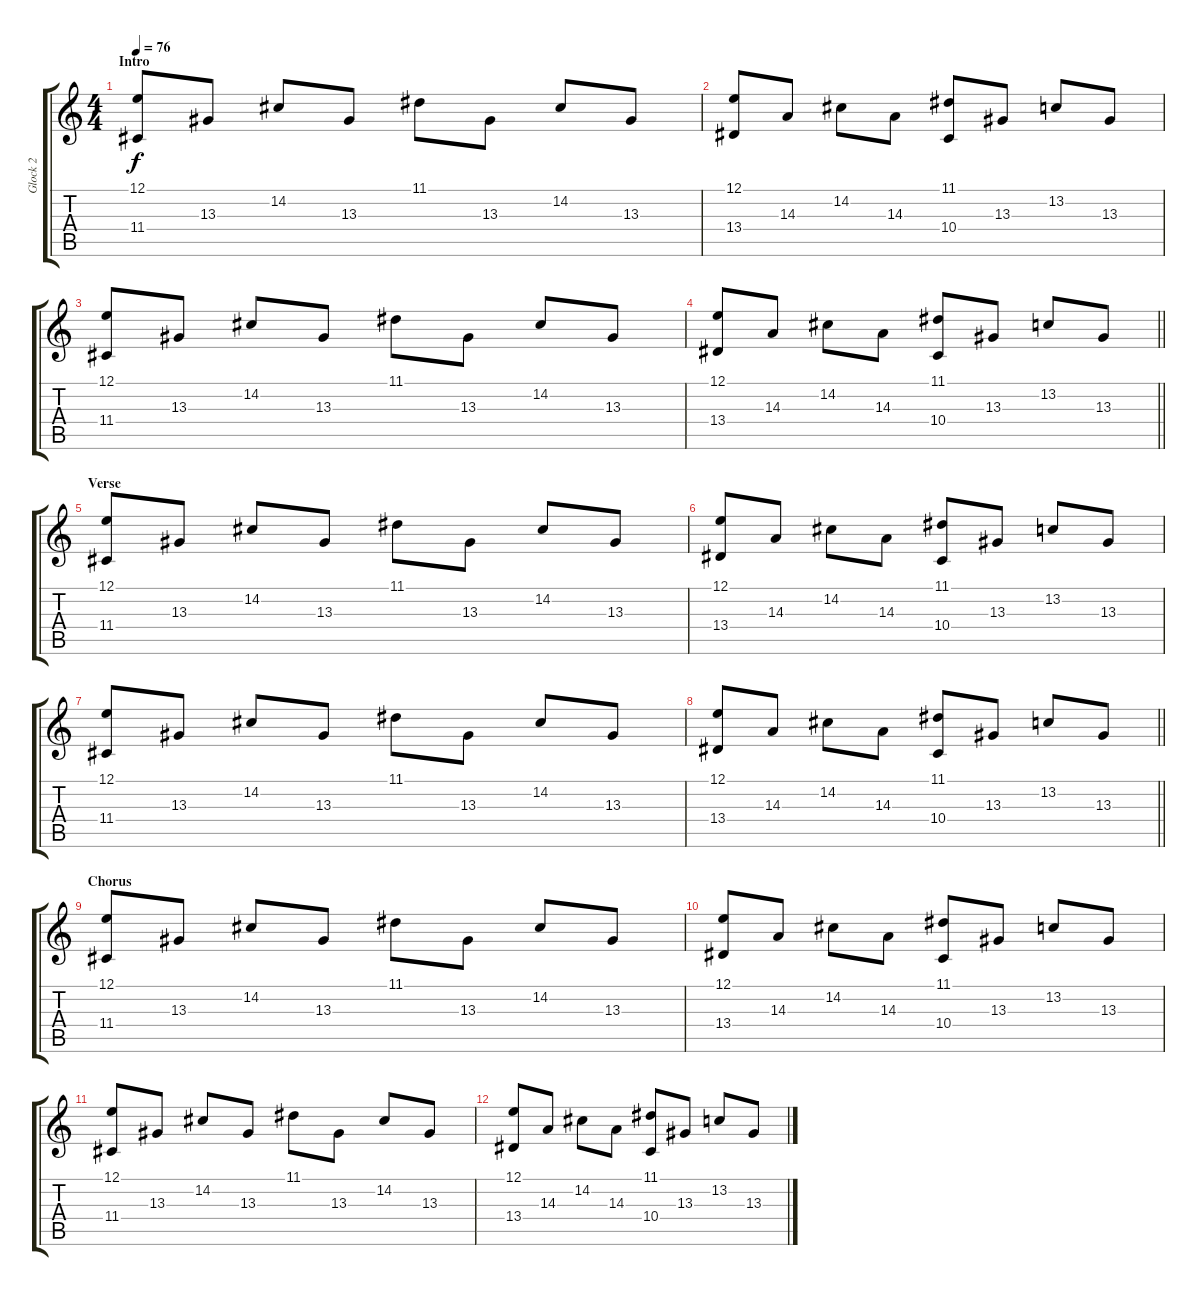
\track ("Glock 2" "Glock 2") {instrument vibraphone}
\staff {score tabs}
\tuning (E4 B3 G3 D3 A2 E2) {hide}
\ts (4 4)
\section ("" "Intro")
\tempo 76
\clef g2
\ks c
(12.1 11.4).8{dy f instrument vibraphone} 13.3.8 14.2.8 13.3.8 11.1.8 13.3.8 14.2.8 13.3.8 |
(12.1 13.4).8 14.3.8 14.2.8 14.3.8 (11.1 10.4).8 13.3.8 13.2.8 13.3.8 |
(12.1 11.4).8 13.3.8 14.2.8 13.3.8 11.1.8 13.3.8 14.2.8 13.3.8 |
\barLineRight lightlight
(12.1 13.4).8 14.3.8 14.2.8 14.3.8 (11.1 10.4).8 13.3.8 13.2.8 13.3.8 |
\section ("" "Verse")
(12.1 11.4).8 13.3.8 14.2.8 13.3.8 11.1.8 13.3.8 14.2.8 13.3.8 |
(12.1 13.4).8 14.3.8 14.2.8 14.3.8 (11.1 10.4).8 13.3.8 13.2.8 13.3.8 |
(12.1 11.4).8 13.3.8 14.2.8 13.3.8 11.1.8 13.3.8 14.2.8 13.3.8 |
\barLineRight lightlight
(12.1 13.4).8 14.3.8 14.2.8 14.3.8 (11.1 10.4).8 13.3.8 13.2.8 13.3.8 |
\section ("" "Chorus")
(12.1 11.4).8 13.3.8 14.2.8 13.3.8 11.1.8 13.3.8 14.2.8 13.3.8 |
(12.1 13.4).8 14.3.8 14.2.8 14.3.8 (11.1 10.4).8 13.3.8 13.2.8 13.3.8 |
(12.1 11.4).8 13.3.8 14.2.8 13.3.8 11.1.8 13.3.8 14.2.8 13.3.8 |
(12.1 13.4).8 14.3.8 14.2.8 14.3.8 (11.1 10.4).8 13.3.8 13.2.8 13.3.8
